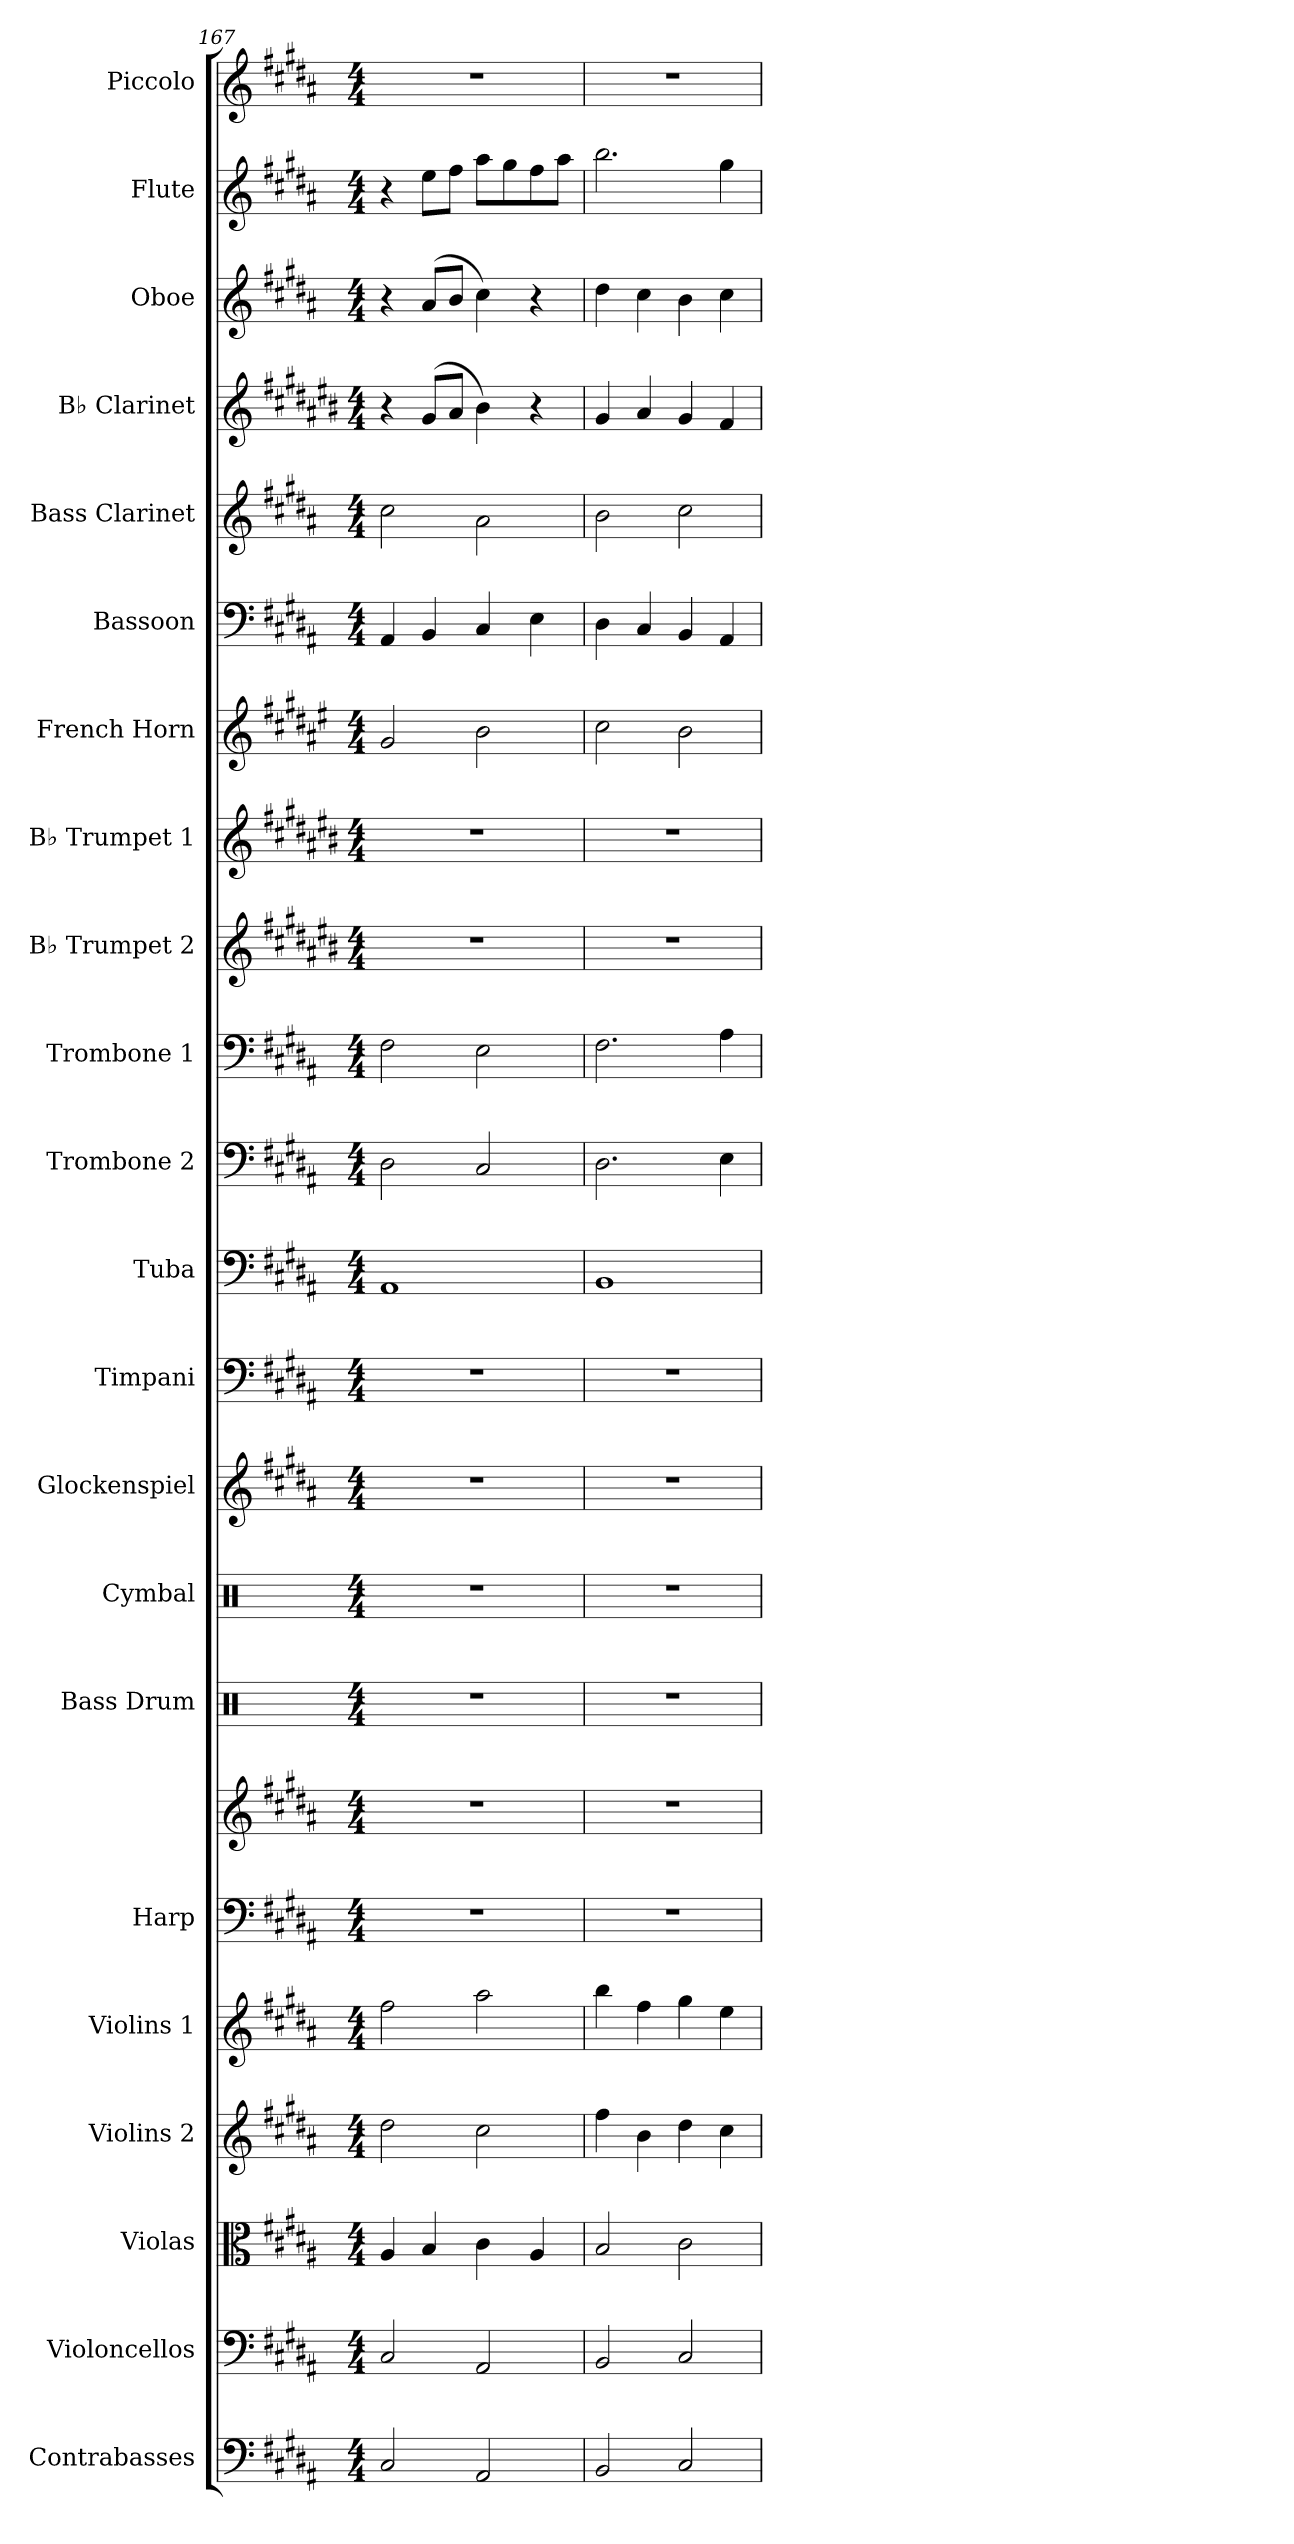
**kern	**kern	**kern	**kern	**kern	**kern	**kern	**kern	**kern	**kern	**kern	**kern	**kern	**kern	**kern	**kern	**kern	**kern	**kern	**kern	**kern	**kern	**kern
*part22	*part21	*part20	*part19	*part18	*part17	*part17	*part16	*part15	*part14	*part13	*part12	*part11	*part10	*part9	*part8	*part7	*part6	*part5	*part4	*part3	*part2	*part1
*staff23	*staff22	*staff21	*staff20	*staff19	*staff18	*staff17	*staff16	*staff15	*staff14	*staff13	*staff12	*staff11	*staff10	*staff9	*staff8	*staff7	*staff6	*staff5	*staff4	*staff3	*staff2	*staff1
*I"Contrabasses	*I"Violoncellos	*I"Violas	*I"Violins 2	*I"Violins 1	*I"Harp	*	*I"Bass Drum	*I"Cymbal	*I"Glockenspiel	*I"Timpani	*I"Tuba	*I"Trombone 2	*I"Trombone 1	*I"B♭ Trumpet 2	*I"B♭ Trumpet 1	*I"French Horn	*I"Bassoon	*I"Bass Clarinet	*I"B♭ Clarinet	*I"Oboe	*I"Flute	*I"Piccolo
*I'Cbs.	*I'Vcs.	*I'Vlas.	*I'Vlns. 2	*I'Vlns. 1	*I'Hrp.	*	*I'B. Dr.	*I'Cym.	*I'Glock.	*I'Timp.	*I'Tba.	*I'Tbn. 2	*I'Tbn. 1	*I'B♭ Tpt. 2	*I'B♭ Tpt. 1	*I'F Hn.	*I'Bsn.	*I'B. Cl.	*I'B♭ Cl.	*I'Ob.	*I'Fl.	*I'Picc.
*clefF4	*clefF4	*clefC3	*clefG2	*clefG2	*clefF4	*clefG2	*clefX	*clefX	*clefG2	*clefF4	*clefF4	*clefF4	*clefF4	*clefG2	*clefG2	*clefG2	*clefF4	*clefG2	*clefG2	*clefG2	*clefG2	*clefG2
*ITrd7c12	*	*	*	*	*	*	*	*	*ITrd-14c-24	*	*	*	*	*ITrd1c2	*ITrd1c2	*ITrd4c7	*	*ITrd8c14	*ITrd1c2	*	*	*ITrd-7c-12
*k[f#c#g#d#a#]	*k[f#c#g#d#a#]	*k[f#c#g#d#a#]	*k[f#c#g#d#a#]	*k[f#c#g#d#a#]	*k[f#c#g#d#a#]	*k[f#c#g#d#a#]	*k[]	*k[]	*k[f#c#g#d#a#]	*k[f#c#g#d#a#]	*k[f#c#g#d#a#]	*k[f#c#g#d#a#]	*k[f#c#g#d#a#]	*k[f#c#g#d#a#]	*k[f#c#g#d#a#]	*k[f#c#g#d#a#]	*k[f#c#g#d#a#]	*k[f#c#g#d#a#]	*k[f#c#g#d#a#]	*k[f#c#g#d#a#]	*k[f#c#g#d#a#]	*k[f#c#g#d#a#]
*M4/4	*M4/4	*M4/4	*M4/4	*M4/4	*M4/4	*M4/4	*M4/4	*M4/4	*M4/4	*M4/4	*M4/4	*M4/4	*M4/4	*M4/4	*M4/4	*M4/4	*M4/4	*M4/4	*M4/4	*M4/4	*M4/4	*M4/4
=167	=167	=167	=167	=167	=167	=167	=167	=167	=167	=167	=167	=167	=167	=167	=167	=167	=167	=167	=167	=167	=167	=167
2CC#/	2C#/	4A#/	2dd#\	2ff#\	1r	1r	1r	1r	1r	1r	1AA#	2D#\	2F#\	1r	1r	2c#/	4AA#/	2c#\	4r	4r	4r	1r
.	.	4B/	.	.	.	.	.	.	.	.	.	.	.	.	.	.	4BB/	.	(>8f#/L	(>8a#/L	8ee\L	.
.	.	.	.	.	.	.	.	.	.	.	.	.	.	.	.	.	.	.	8g#/J	8b/J	8ff#\J	.
2AAA#/	2AA#/	4c#\	2cc#\	2aa#\	.	.	.	.	.	.	.	2C#/	2E\	.	.	2e\	4C#/	2A#\	4a#\)	4cc#\)	8aa#\L	.
.	.	.	.	.	.	.	.	.	.	.	.	.	.	.	.	.	.	.	.	.	8gg#\	.
.	.	4A#/	.	.	.	.	.	.	.	.	.	.	.	.	.	.	4E\	.	4r	4r	8ff#\	.
.	.	.	.	.	.	.	.	.	.	.	.	.	.	.	.	.	.	.	.	.	8aa#\J	.
=168	=168	=168	=168	=168	=168	=168	=168	=168	=168	=168	=168	=168	=168	=168	=168	=168	=168	=168	=168	=168	=168	=168
2BBB/	2BB/	2B/	4ff#\	4bb\	1r	1r	1r	1r	1r	1r	1BB	2.D#\	2.F#\	1r	1r	2f#\	4D#\	2B\	4f#/	4dd#\	2.bb\	1r
.	.	.	4b\	4ff#\	.	.	.	.	.	.	.	.	.	.	.	.	4C#/	.	4g#/	4cc#\	.	.
2CC#/	2C#/	2c#\	4dd#\	4gg#\	.	.	.	.	.	.	.	.	.	.	.	2e\	4BB/	2c#\	4f#/	4b\	.	.
.	.	.	4cc#\	4ee\	.	.	.	.	.	.	.	4E\	4A#\	.	.	.	4AA#/	.	4e/	4cc#\	4gg#\	.
=	=	=	=	=	=	=	=	=	=	=	=	=	=	=	=	=	=	=	=	=	=	=
*-	*-	*-	*-	*-	*-	*-	*-	*-	*-	*-	*-	*-	*-	*-	*-	*-	*-	*-	*-	*-	*-	*-
